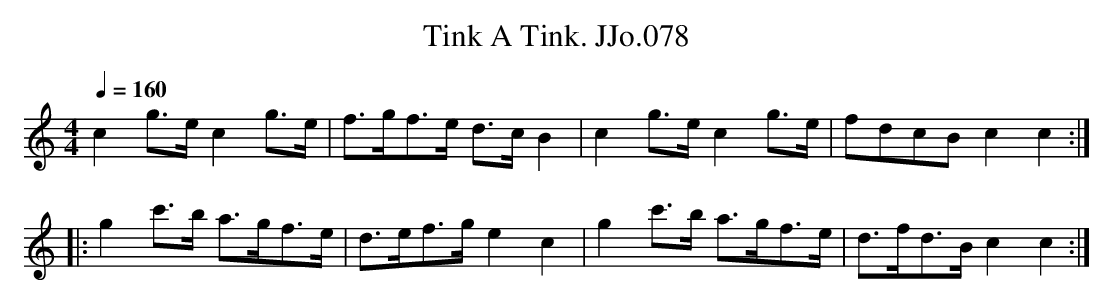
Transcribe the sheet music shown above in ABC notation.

X:1
T:Tink A Tink. JJo.078
L:1/8
M:4/4
Q:1/4=160
K:C
c2g>ec2g>e|f>gf>e d>cB2|c2g>ec2g>e|fdcB c2c2::!
g2c'>b a>gf>e|d>ef>g e2c2|g2c'>b a>gf>e|d>fd>B c2c2:|
